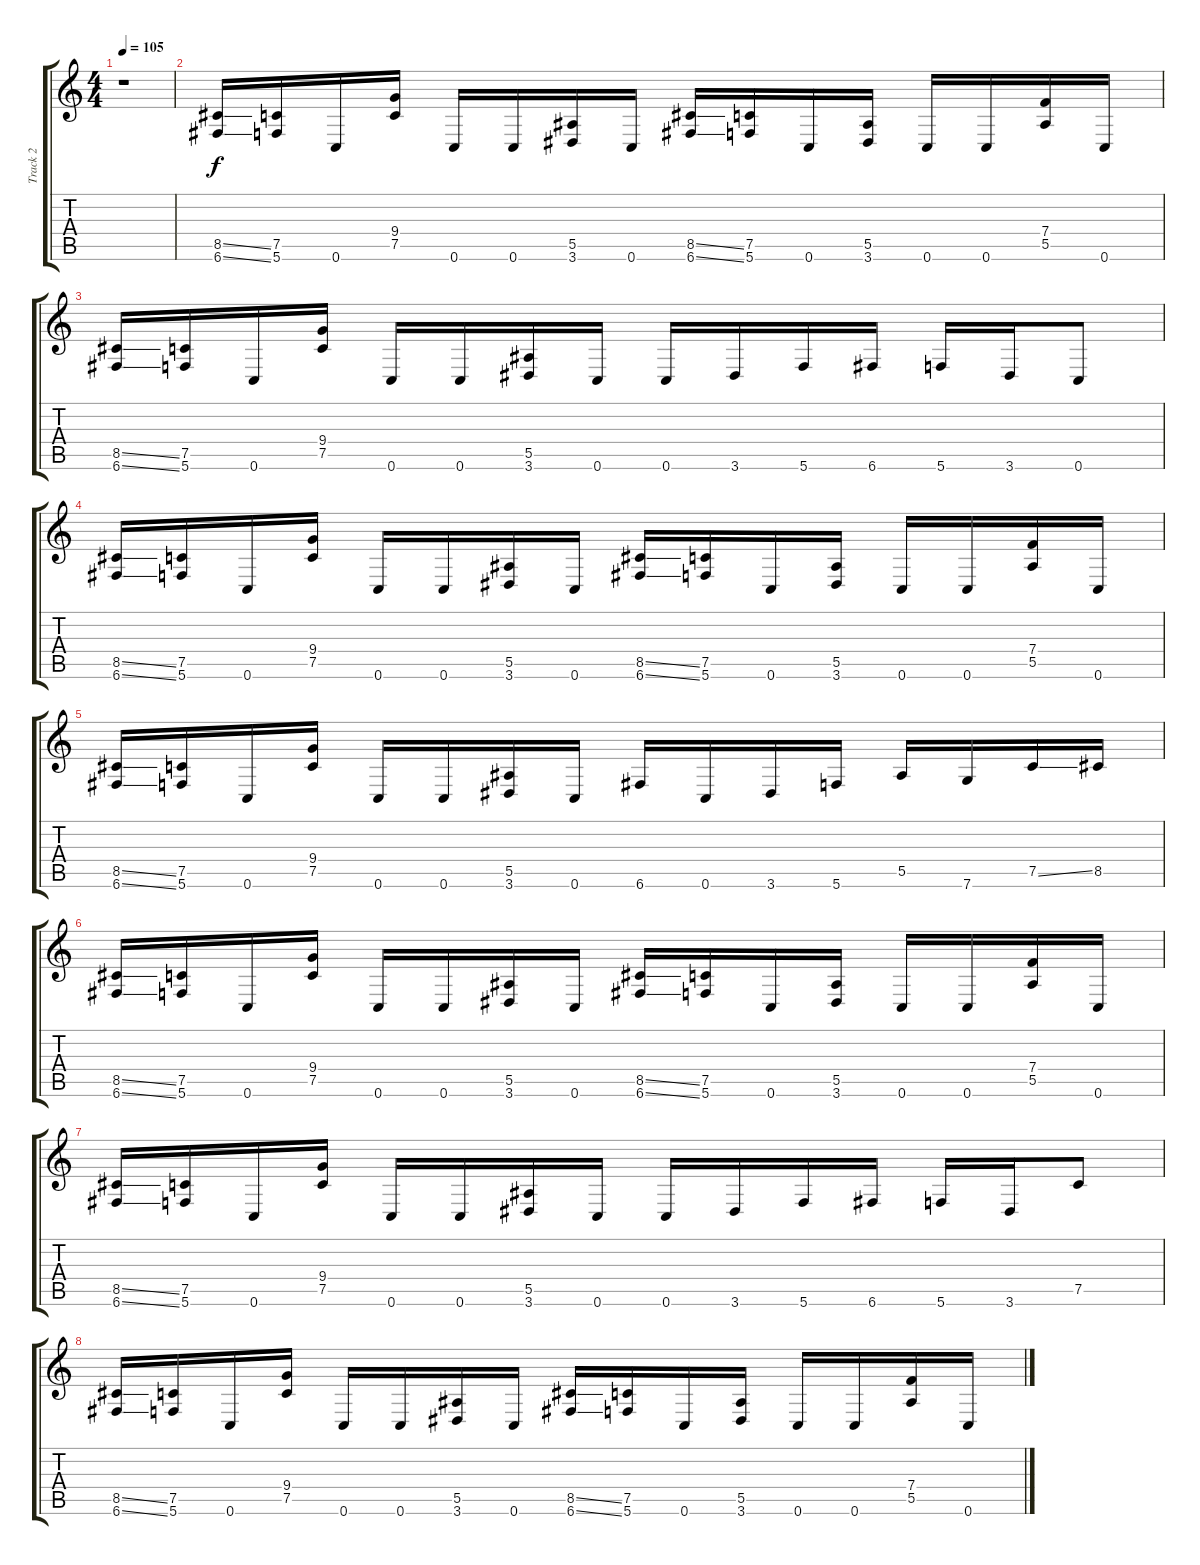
\track ("Track 2" "Track 2") {instrument overdrivenguitar}
\staff {score tabs}
\tuning (C4 G3 Eb3 Bb2 F2 C2) {hide}
\ts (4 4)
\tempo 105
\clef g2
\ks c
r.1{dy f} |
(8.5{ss} 6.6{ss}).16 (7.5 5.6).16 0.6.16 (9.4 7.5).16 0.6.16 0.6.16 (5.5 3.6).16 0.6.16 (8.5{ss} 6.6{ss}).16 (7.5 5.6).16 0.6.16 (5.5 3.6).16 0.6.16 0.6.16 (7.4 5.5).16 0.6.16 |
(8.5{ss} 6.6{ss}).16 (7.5 5.6).16 0.6.16 (9.4 7.5).16 0.6.16 0.6.16 (5.5 3.6).16 0.6.16 0.6.16 3.6.16 5.6.16 6.6.16 5.6.16 3.6.16 0.6.8 |
(8.5{ss} 6.6{ss}).16 (7.5 5.6).16 0.6.16 (9.4 7.5).16 0.6.16 0.6.16 (5.5 3.6).16 0.6.16 (8.5{ss} 6.6{ss}).16 (7.5 5.6).16 0.6.16 (5.5 3.6).16 0.6.16 0.6.16 (7.4 5.5).16 0.6.16 |
(8.5{ss} 6.6{ss}).16 (7.5 5.6).16 0.6.16 (9.4 7.5).16 0.6.16 0.6.16 (5.5 3.6).16 0.6.16 6.6.16 0.6.16 3.6.16 5.6.16 5.5.16 7.6.16 7.5{ss}.16 8.5.16 |
(8.5{ss} 6.6{ss}).16 (7.5 5.6).16 0.6.16 (9.4 7.5).16 0.6.16 0.6.16 (5.5 3.6).16 0.6.16 (8.5{ss} 6.6{ss}).16 (7.5 5.6).16 0.6.16 (5.5 3.6).16 0.6.16 0.6.16 (7.4 5.5).16 0.6.16 |
(8.5{ss} 6.6{ss}).16 (7.5 5.6).16 0.6.16 (9.4 7.5).16 0.6.16 0.6.16 (5.5 3.6).16 0.6.16 0.6.16 3.6.16 5.6.16 6.6.16 5.6.16 3.6.16 7.5.8 |
(8.5{ss} 6.6{ss}).16 (7.5 5.6).16 0.6.16 (9.4 7.5).16 0.6.16 0.6.16 (5.5 3.6).16 0.6.16 (8.5{ss} 6.6{ss}).16 (7.5 5.6).16 0.6.16 (5.5 3.6).16 0.6.16 0.6.16 (7.4 5.5).16 0.6.16
